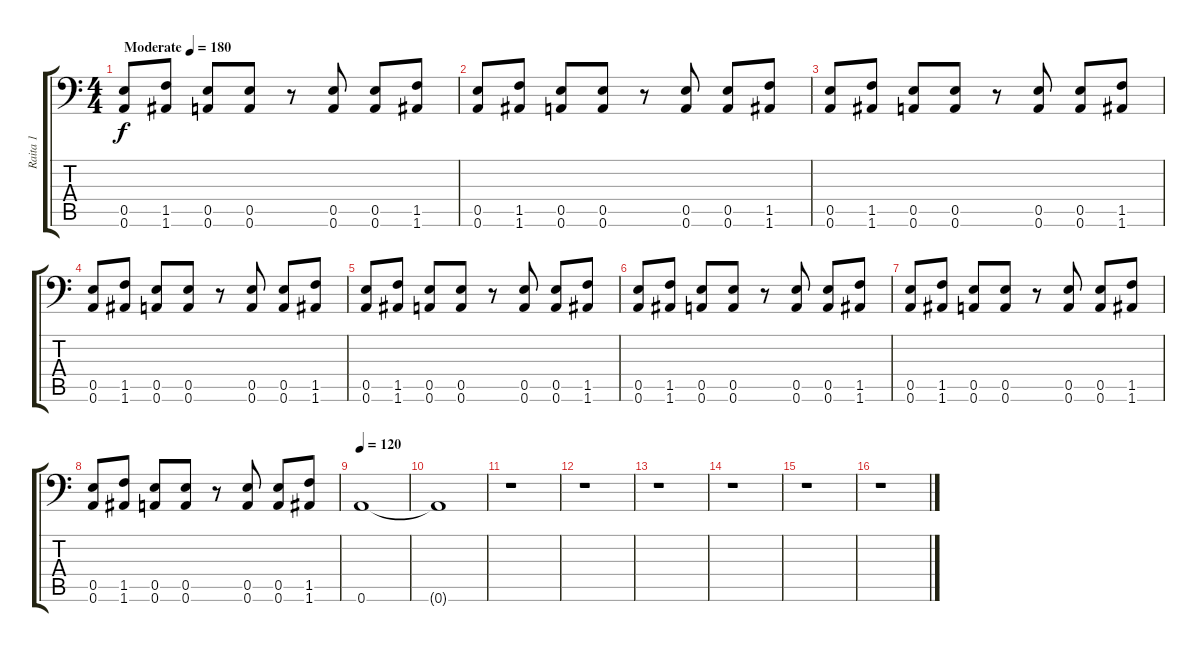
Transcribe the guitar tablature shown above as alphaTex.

\track ("Raita 1" "Raita 1") {instrument distortionguitar}
\staff {score tabs}
\tuning (B3 Gb3 D3 A2 E2 A1) {hide}
\ts (4 4)
\tempo (180 "Moderate")
\clef f4
\ks c
(0.5 0.6).8{dy f instrument distortionguitar} (1.5 1.6).8 (0.5 0.6).8 (0.5 0.6).8 r.8 (0.5 0.6).8 (0.5 0.6).8 (1.5 1.6).8 |
(0.5 0.6).8 (1.5 1.6).8 (0.5 0.6).8 (0.5 0.6).8 r.8 (0.5 0.6).8 (0.5 0.6).8 (1.5 1.6).8 |
(0.5 0.6).8 (1.5 1.6).8 (0.5 0.6).8 (0.5 0.6).8 r.8 (0.5 0.6).8 (0.5 0.6).8 (1.5 1.6).8 |
(0.5 0.6).8 (1.5 1.6).8 (0.5 0.6).8 (0.5 0.6).8 r.8 (0.5 0.6).8 (0.5 0.6).8 (1.5 1.6).8 |
(0.5 0.6).8 (1.5 1.6).8 (0.5 0.6).8 (0.5 0.6).8 r.8 (0.5 0.6).8 (0.5 0.6).8 (1.5 1.6).8 |
(0.5 0.6).8 (1.5 1.6).8 (0.5 0.6).8 (0.5 0.6).8 r.8 (0.5 0.6).8 (0.5 0.6).8 (1.5 1.6).8 |
(0.5 0.6).8 (1.5 1.6).8 (0.5 0.6).8 (0.5 0.6).8 r.8 (0.5 0.6).8 (0.5 0.6).8 (1.5 1.6).8 |
(0.5 0.6).8 (1.5 1.6).8 (0.5 0.6).8 (0.5 0.6).8 r.8 (0.5 0.6).8 (0.5 0.6).8 (1.5 1.6).8 |
\tempo 120
0.6.1 |
0.6{t}.1 |
r.1 |
r.1 |
r.1 |
r.1 |
r.1 |
r.1
